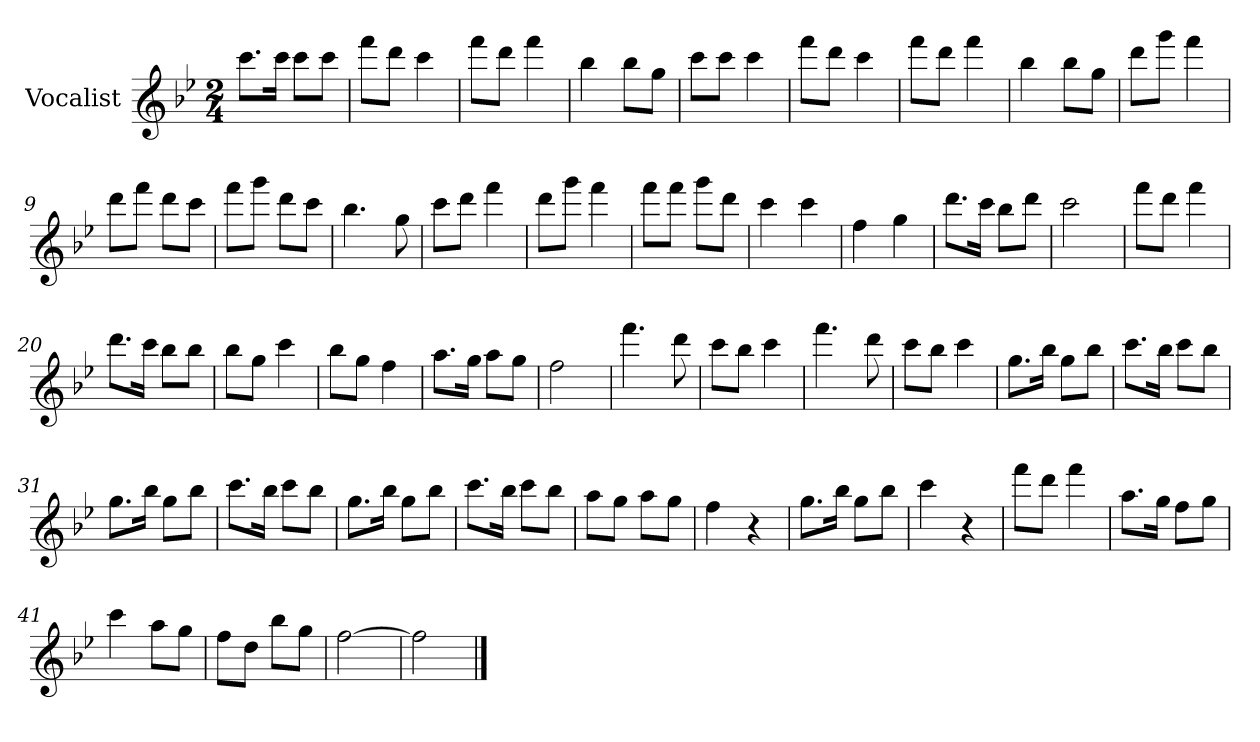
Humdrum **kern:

**kern
*part1
*staff1
*I"Vocalist
*k[b-e-]
*B-:
*M2/4
=
8.cccL
16cccJk
8cccL
8cccJ
=1
8fffL
8dddJ
4ccc
=2
8fffL
8dddJ
4fff
=3
4bb-
8bb-L
8ggJ
=4
8cccL
8cccJ
4ccc
=5
8fffL
8dddJ
4ccc
=6
8fffL
8dddJ
4fff
=7
4bb-
8bb-L
8ggJ
=8
8dddL
8gggJ
4fff
=9
8dddL
8fffJ
8dddL
8cccJ
=10
8fffL
8gggJ
8dddL
8cccJ
=11
4.bb-
8gg
=12
8cccL
8dddJ
4fff
=13
8dddL
8gggJ
4fff
=14
8fffL
8fffJ
8gggL
8dddJ
=15
4ccc
4ccc
=16
4ff
4gg
=17
8.dddL
16cccJk
8bb-L
8dddJ
=18
2ccc
=19
8fffL
8dddJ
4fff
=20
8.dddL
16cccJk
8bb-L
8bb-J
=21
8bb-L
8ggJ
4ccc
=22
8bb-L
8ggJ
4ff
=23
8.aaL
16ggJk
8aaL
8ggJ
=24
2ff
=25
4.fff
8ddd
=26
8cccL
8bb-J
4ccc
=27
4.fff
8ddd
=28
8cccL
8bb-J
4ccc
=29
8.ggL
16bb-Jk
8ggL
8bb-J
=30
8.cccL
16bb-Jk
8cccL
8bb-J
=31
8.ggL
16bb-Jk
8ggL
8bb-J
=32
8.cccL
16bb-Jk
8cccL
8bb-J
=33
8.ggL
16bb-Jk
8ggL
8bb-J
=34
8.cccL
16bb-Jk
8cccL
8bb-J
=35
8aaL
8ggJ
8aaL
8ggJ
=36
4ff
4r
=37
8.ggL
16bb-Jk
8ggL
8bb-J
=38
4ccc
4r
=39
8fffL
8dddJ
4fff
=40
8.aaL
16ggJk
8ffL
8ggJ
=41
4ccc
8aaL
8ggJ
=42
8ffL
8ddJ
8bb-L
8ggJ
=43
[2ff
=44
2ff]
==
*-
